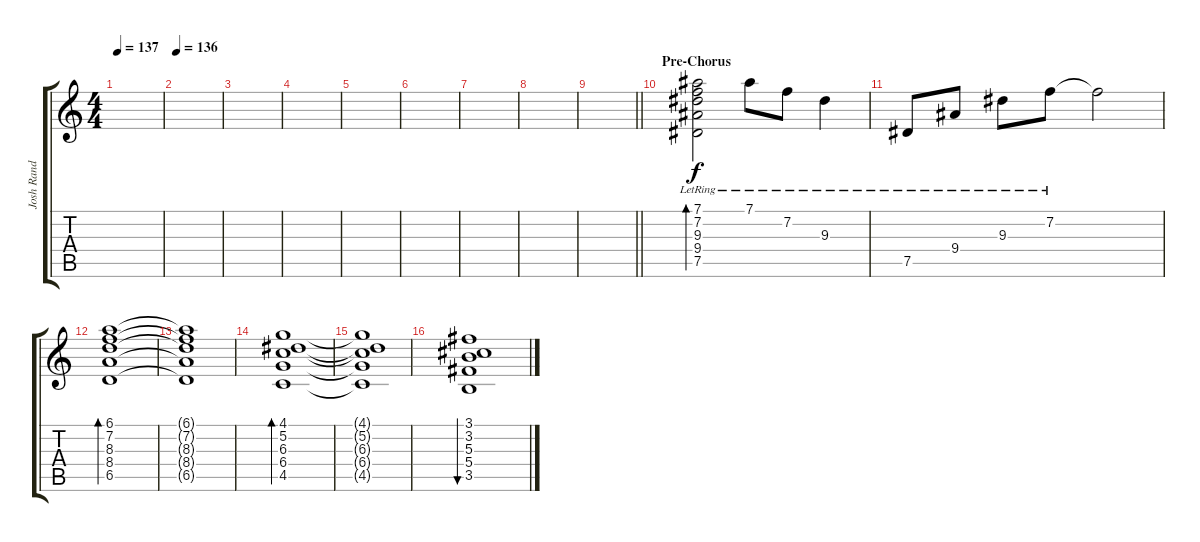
\track ("Josh Rand (Clean)" "Josh Rand ") {instrument electricguitarjazz}
\staff {score tabs}
\tuning (Eb4 Bb3 Gb3 Db3 Ab2 Eb2) {hide}
\ts (4 4)
\tempo 137
\clef g2
\ks c
|
\tempo 136
|
|
|
|
|
|
|
\barLineRight lightlight
|
\section ("" "Pre-Chorus")
(7.1{lr} 7.2{lr} 9.3{lr} 9.4{lr} 7.5{lr}).2{bd 240} 7.1{lr}.8 7.2{lr}.8 9.3{lr}.4 |
7.5{lr}.8 9.4{lr}.8 9.3{lr}.8 7.2{lr}.8 7.2{t}.2 |
(6.1 7.2 8.3 8.4 6.5).1{bd 240} |
(6.1{t} 7.2{t} 8.3{t} 8.4{t} 6.5{t}).1 |
(4.1 5.2 6.3 6.4 4.5).1{bd 240} |
(4.1{t} 5.2{t} 6.3{t} 6.4{t} 4.5{t}).1 |
(3.1 3.2 5.3 5.4 3.5).1{bu 480}
